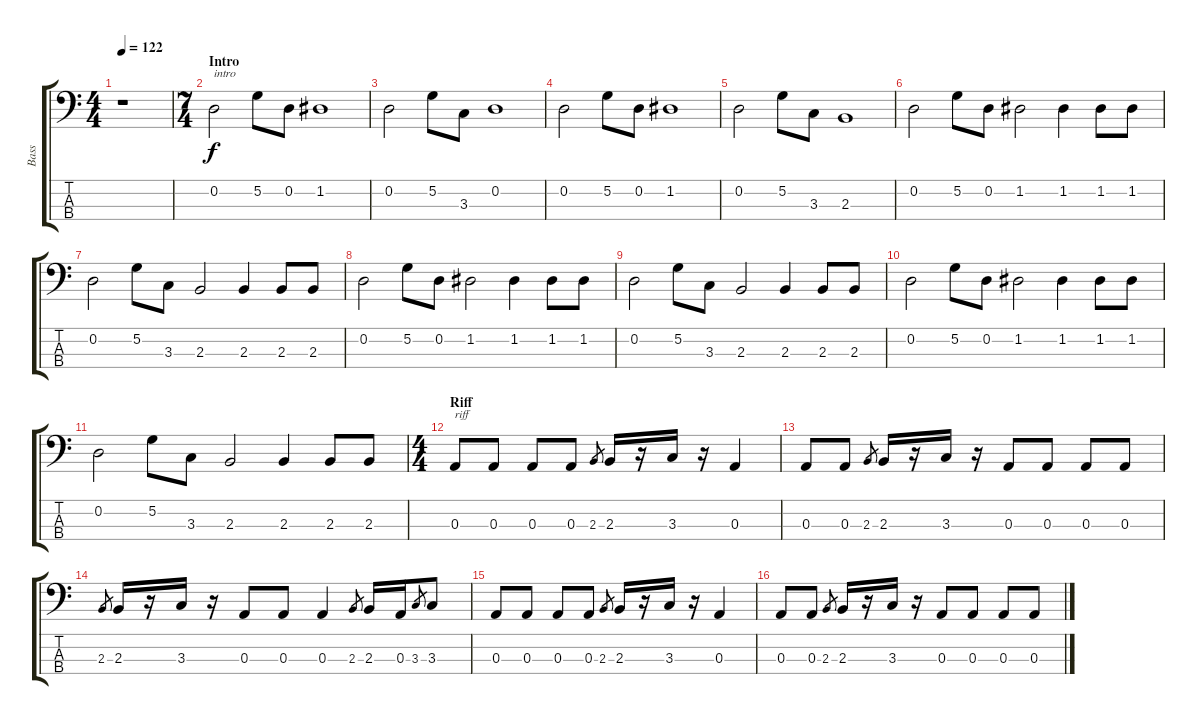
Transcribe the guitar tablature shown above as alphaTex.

\track ("Bass" "Bass") {instrument electricbassfinger}
\staff {score tabs}
\tuning (G2 D2 A1 E1) {hide}
\ts (4 4)
\tempo 122
\clef f4
\ks c
r.1{dy f instrument electricbassfinger} |
\ts (7 4)
\section ("" "Intro")
0.2.2{txt "intro"} 5.2.8 0.2.8 1.2.1 |
0.2.2 5.2.8 3.3.8 0.2.1 |
0.2.2 5.2.8 0.2.8 1.2.1 |
0.2.2 5.2.8 3.3.8 2.3.1 |
0.2.2 5.2.8 0.2.8 1.2.2 1.2.4 1.2.8 1.2.8 |
0.2.2 5.2.8 3.3.8 2.3.2 2.3.4 2.3.8 2.3.8 |
0.2.2 5.2.8 0.2.8 1.2.2 1.2.4 1.2.8 1.2.8 |
0.2.2 5.2.8 3.3.8 2.3.2 2.3.4 2.3.8 2.3.8 |
0.2.2 5.2.8 0.2.8 1.2.2 1.2.4 1.2.8 1.2.8 |
0.2.2 5.2.8 3.3.8 2.3.2 2.3.4 2.3.8 2.3.8 |
\ts (4 4)
\section ("" "Riff")
0.3.8{txt "riff"} 0.3.8 0.3.8 0.3.8 2.3.8{gr} 2.3.16 r.16 3.3.16 r.16 0.3.4 |
0.3.8 0.3.8 2.3.8{gr} 2.3.16 r.16 3.3.16 r.16 0.3.8 0.3.8 0.3.8 0.3.8 |
2.3.8{gr} 2.3.16 r.16 3.3.16 r.16 0.3.8 0.3.8 0.3.4 2.3.8{gr} 2.3.16 0.3.16 3.3.8{gr} 3.3.8 |
0.3.8 0.3.8 0.3.8 0.3.8 2.3.8{gr} 2.3.16 r.16 3.3.16 r.16 0.3.4 |
0.3.8 0.3.8 2.3.8{gr} 2.3.16 r.16 3.3.16 r.16 0.3.8 0.3.8 0.3.8 0.3.8
